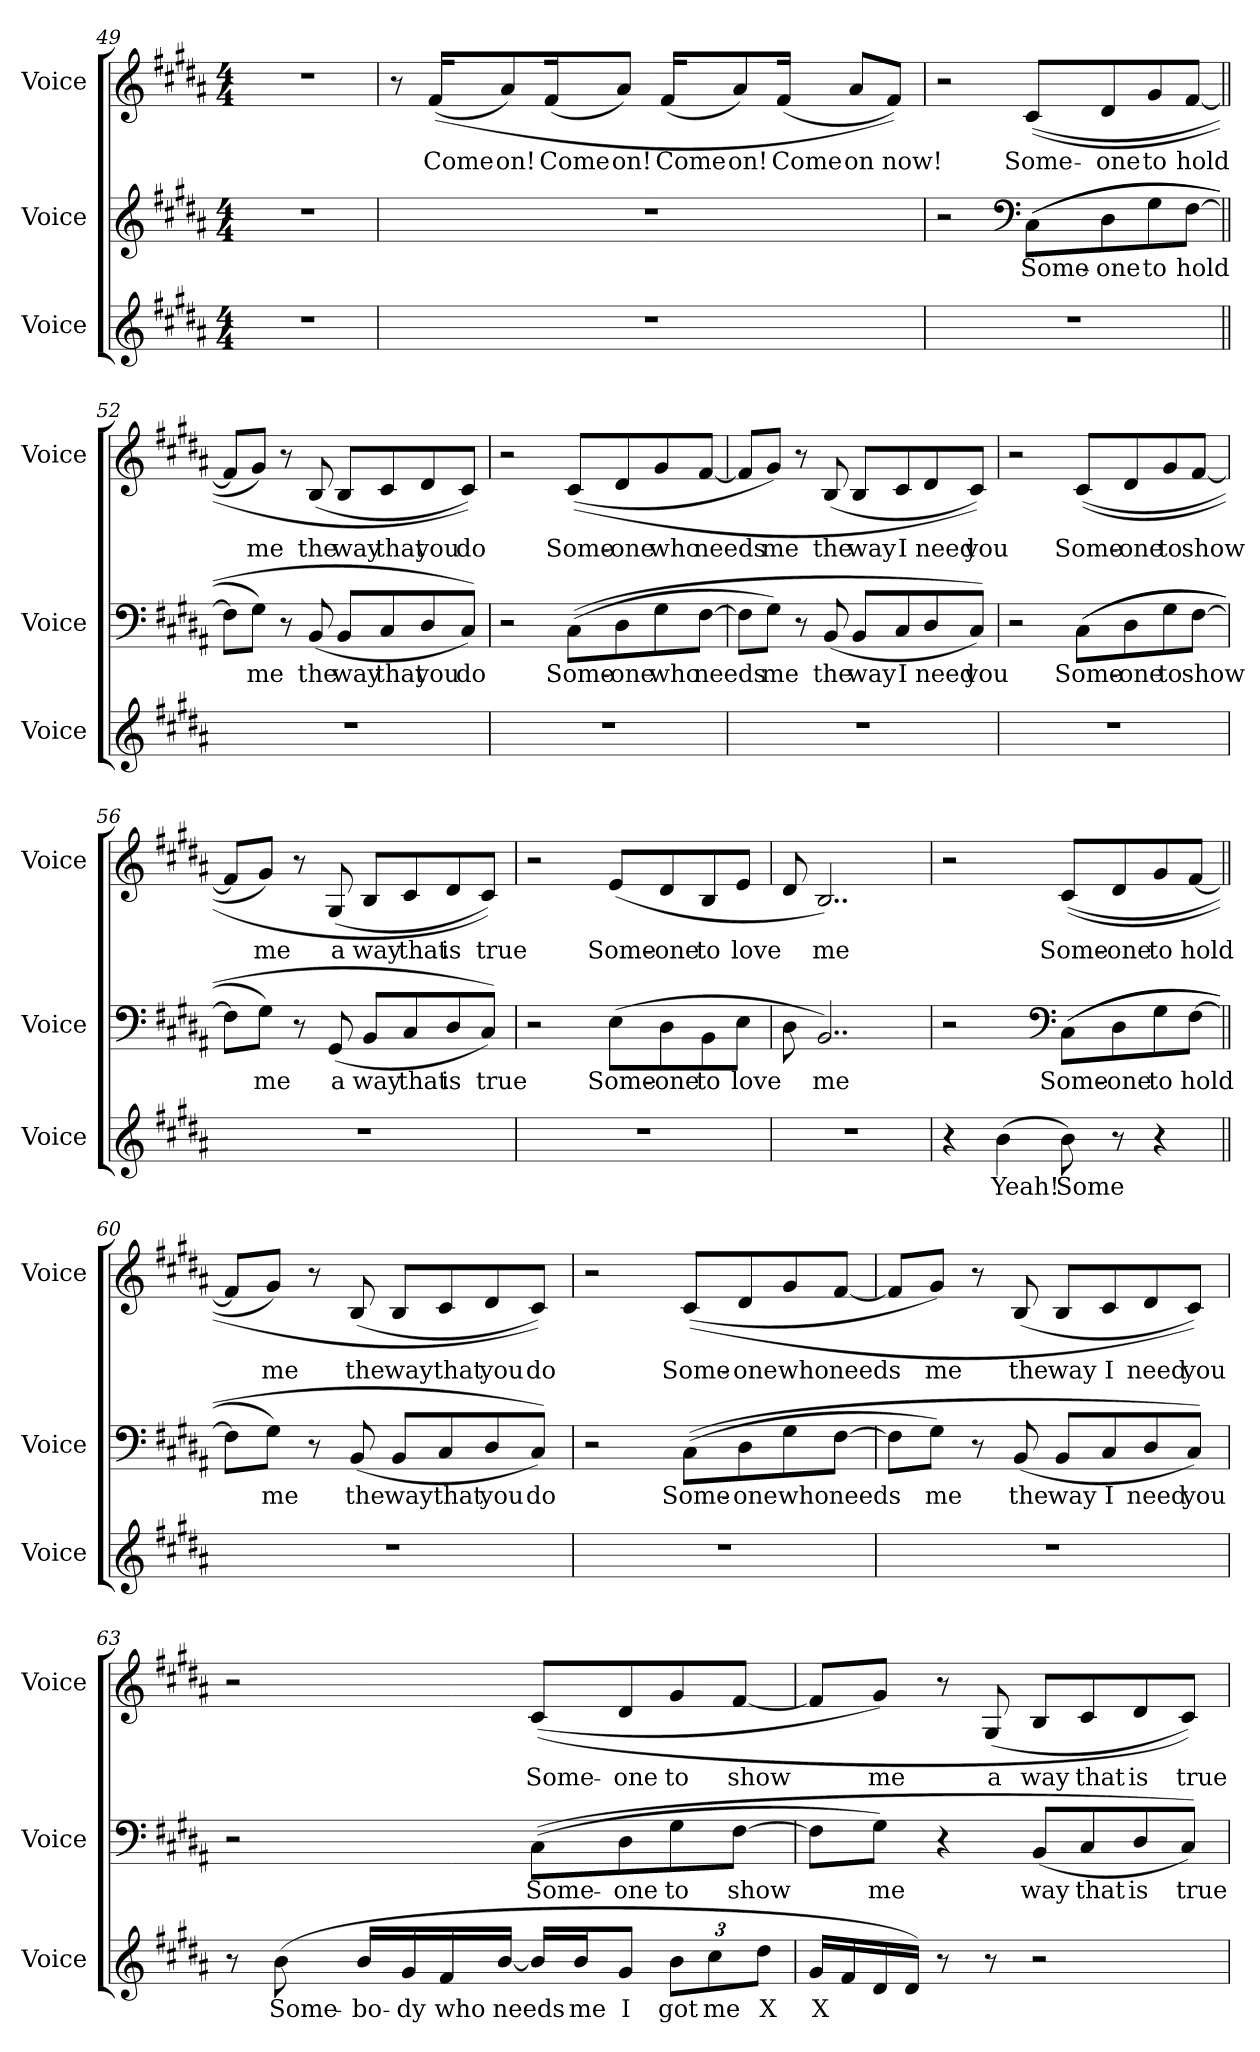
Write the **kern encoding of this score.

**kern	**text	**kern	**text	**kern	**text
*part3	*part3	*part2	*part2	*part1	*part1
*staff3	*staff3	*staff2	*staff2	*staff1	*staff1
*I"Voice	*	*I"Voice	*	*I"Voice	*
*I'Voice	*	*I'Voice	*	*I'Voice	*
*clefG2	*	*clefG2	*	*clefG2	*
*k[f#c#g#d#a#]	*	*k[f#c#g#d#a#]	*	*k[f#c#g#d#a#]	*
*B:	*	*B:	*	*B:	*
*M4/4	*	*M4/4	*	*M4/4	*
=49	=49	=49	=49	=49	=49
1r	.	1r	.	1r	.
!!LO:PB:g=z
=50	=50	=50	=50	=50	=50
1r	.	1r	.	8r	.
!	!	!	!	!	!LO:LY:b
.	.	.	.	(<(<16f#/KL	Come
!	!	!	!	!	!LO:LY:b
.	.	.	.	8a#/)	on!
!	!	!	!	!	!LO:LY:b
.	.	.	.	(<16f#/K	Come
!	!	!	!	!	!LO:LY:b
.	.	.	.	8a#/J)	on!
!	!	!	!	!	!LO:LY:b
.	.	.	.	(<16f#/KL	Come
!	!	!	!	!	!LO:LY:b
.	.	.	.	8a#/)	on!
!	!	!	!	!	!LO:LY:b
.	.	.	.	(<16f#/Jk	Come
!	!	!	!	!	!LO:LY:b
.	.	.	.	8a#/L	on
!	!	!	!	!	!LO:LY:b
.	.	.	.	8f#/J))	now!
=51	=51	=51	=51	=51	=51
1r	.	2r	.	2r	.
*	*	*clefF4	*	*	*
!	!	!	!LO:LY:b	!	!LO:LY:b
.	.	(>(>8C#\L	Some-	(>(<8c#/L	Some-
!	!	!	!LO:LY:b	!	!LO:LY:b
.	.	8D#\	-one	8d#/	-one
!	!	!	!LO:LY:b	!	!LO:LY:b
.	.	8G#\	to	8g#/	to
!	!	!	!LO:LY:b	!	!LO:LY:b
.	.	[8F#\J	hold	[8f#/J	hold
!!LO:LB:g=z
=52||	=52||	=52||	=52||	=52||	=52||
1r	.	8F#\L]	.	8f#/L]	.
!	!	!	!LO:LY:b	!	!LO:LY:b
.	.	8G#\J)	me	8g#/J)	me
.	.	8r	.	8r	.
!	!	!	!LO:LY:b	!	!LO:LY:b
.	.	(<8BB/	the	(<8B/	the
!	!	!	!LO:LY:b	!	!LO:LY:b
.	.	8BB/L	way	8B/L	way
!	!	!	!LO:LY:b	!	!LO:LY:b
.	.	8C#/	that	8c#/	that
!	!	!	!LO:LY:b	!	!LO:LY:b
.	.	8D#/	you	8d#/	you
!	!	!	!LO:LY:b	!	!LO:LY:b
.	.	8C#/J))	do	8c#/J))	do
=53	=53	=53	=53	=53	=53
1r	.	2r	.	2r	.
!	!	!	!LO:LY:b	!	!LO:LY:b
.	.	(>(>8C#\L	Some-	(<(>8c#/L	Some-
!	!	!	!LO:LY:b	!	!LO:LY:b
.	.	8D#\	-one	8d#/	-one
!	!	!	!LO:LY:b	!	!LO:LY:b
.	.	8G#\	who	8g#/	who
!	!	!	!LO:LY:b	!	!LO:LY:b
.	.	[8F#\J	needs	[8f#/J	needs
!!LO:LB:g=z
=54	=54	=54	=54	=54	=54
1r	.	8F#\L]	.	8f#/L]	.
!	!	!	!LO:LY:b	!	!LO:LY:b
.	.	8G#\J)	me	8g#/J)	me
.	.	8r	.	8r	.
!	!	!	!LO:LY:b	!	!LO:LY:b
.	.	(<8BB/	the	(<8B/	the
!	!	!	!LO:LY:b	!	!LO:LY:b
.	.	8BB/L	way	8B/L	way
!	!	!	!LO:LY:b	!	!LO:LY:b
.	.	8C#/	I	8c#/	I
!	!	!	!LO:LY:b	!	!LO:LY:b
.	.	8D#/	need	8d#/	need
!	!	!	!LO:LY:b	!	!LO:LY:b
.	.	8C#/J))	you	8c#/J))	you
!!LO:PB:g=z
=55	=55	=55	=55	=55	=55
1r	.	2r	.	2r	.
!	!	!	!LO:LY:b	!	!LO:LY:b
.	.	(>(>8C#\L	Some-	(<(>8c#/L	Some-
!	!	!	!LO:LY:b	!	!LO:LY:b
.	.	8D#\	-one	8d#/	-one
!	!	!	!LO:LY:b	!	!LO:LY:b
.	.	8G#\	to	8g#/	to
!	!	!	!LO:LY:b	!	!LO:LY:b
.	.	[8F#\J	show	[8f#/J	show
=56	=56	=56	=56	=56	=56
1r	.	8F#\L]	.	8f#/L]	.
!	!	!	!LO:LY:b	!	!LO:LY:b
.	.	8G#\J)	me	8g#/J)	me
.	.	8r	.	8r	.
!	!	!	!LO:LY:b	!	!LO:LY:b
.	.	(<8GG#/	a	(<8G#/	a
!	!	!	!LO:LY:b	!	!LO:LY:b
.	.	8BB/L	way	8B/L	way
!	!	!	!LO:LY:b	!	!LO:LY:b
.	.	8C#/	that	8c#/	that
!	!	!	!LO:LY:b	!	!LO:LY:b
.	.	8D#/	is	8d#/	is
!	!	!	!LO:LY:b	!	!LO:LY:b
.	.	8C#/J))	true	8c#/J))	true
=57	=57	=57	=57	=57	=57
1r	.	2r	.	2r	.
!	!	!	!LO:LY:b	!	!LO:LY:b
.	.	(>8E\L	Some-	(<8e/L	Some-
!	!	!	!LO:LY:b	!	!LO:LY:b
.	.	8D#\	-one	8d#/	-one
!	!	!	!LO:LY:b	!	!LO:LY:b
.	.	8BB\	to	8B/	to
!	!	!	!LO:LY:b	!	!LO:LY:b
.	.	8E\J	love	8e/J	love
=58	=58	=58	=58	=58	=58
1r	.	8D#\	.	8d#/	.
!	!	!	!LO:LY:b	!	!LO:LY:b
.	.	2..BB/)	me	2..B/)	me
!!LO:PB:g=z
=59	=59	=59	=59	=59	=59
4r	.	2r	.	2r	.
!	!LO:LY:b	!	!	!	!
(>4b\	Yeah!	.	.	.	.
*	*	*clefF4	*	*	*
!	!LO:LY:b	!	!LO:LY:b	!	!LO:LY:b
8b\)	Some	(>(>8C#\L	Some-	(>(<8c#/L	Some-
!	!	!	!LO:LY:b	!	!LO:LY:b
8r	.	8D#\	-one	8d#/	-one
!	!	!	!LO:LY:b	!	!LO:LY:b
4r	.	8G#\	to	8g#/	to
!	!	!	!LO:LY:b	!	!LO:LY:b
.	.	[8F#\J	hold	[8f#/J	hold
=60||	=60||	=60||	=60||	=60||	=60||
1r	.	8F#\L]	.	8f#/L]	.
!	!	!	!LO:LY:b	!	!LO:LY:b
.	.	8G#\J)	me	8g#/J)	me
.	.	8r	.	8r	.
!	!	!	!LO:LY:b	!	!LO:LY:b
.	.	(<8BB/	the	(<8B/	the
!	!	!	!LO:LY:b	!	!LO:LY:b
.	.	8BB/L	way	8B/L	way
!	!	!	!LO:LY:b	!	!LO:LY:b
.	.	8C#/	that	8c#/	that
!	!	!	!LO:LY:b	!	!LO:LY:b
.	.	8D#/	you	8d#/	you
!	!	!	!LO:LY:b	!	!LO:LY:b
.	.	8C#/J))	do	8c#/J))	do
!!LO:LB:g=z
=61	=61	=61	=61	=61	=61
1r	.	2r	.	2r	.
!	!	!	!LO:LY:b	!	!LO:LY:b
.	.	(>(>8C#\L	Some-	(<(>8c#/L	Some-
!	!	!	!LO:LY:b	!	!LO:LY:b
.	.	8D#\	-one	8d#/	-one
!	!	!	!LO:LY:b	!	!LO:LY:b
.	.	8G#\	who	8g#/	who
!	!	!	!LO:LY:b	!	!LO:LY:b
.	.	[8F#\J	needs	[8f#/J	needs
!!LO:LB:g=z
=62	=62	=62	=62	=62	=62
1r	.	8F#\L]	.	8f#/L]	.
!	!	!	!LO:LY:b	!	!LO:LY:b
.	.	8G#\J)	me	8g#/J)	me
.	.	8r	.	8r	.
!	!	!	!LO:LY:b	!	!LO:LY:b
.	.	(<8BB/	the	(<8B/	the
!	!	!	!LO:LY:b	!	!LO:LY:b
.	.	8BB/L	way	8B/L	way
!	!	!	!LO:LY:b	!	!LO:LY:b
.	.	8C#/	I	8c#/	I
!	!	!	!LO:LY:b	!	!LO:LY:b
.	.	8D#/	need	8d#/	need
!	!	!	!LO:LY:b	!	!LO:LY:b
.	.	8C#/J))	you	8c#/J))	you
=63	=63	=63	=63	=63	=63
8r	.	2r	.	2r	.
!	!LO:LY:b	!	!	!	!
(>8b\	Some-	.	.	.	.
!	!LO:LY:b	!	!	!	!
16b/LL	-bo-	.	.	.	.
!	!LO:LY:b	!	!	!	!
16g#/	-dy	.	.	.	.
!	!LO:LY:b	!	!	!	!
16f#/	who	.	.	.	.
!	!LO:LY:b	!	!	!	!
[16b/JJ	needs	.	.	.	.
!	!	!	!LO:LY:b	!	!LO:LY:b
16b/LL]	.	(>(>8C#\L	Some-	(<(>8c#/L	Some-
!	!LO:LY:b	!	!	!	!
16b/J	me	.	.	.	.
!	!LO:LY:b	!	!LO:LY:b	!	!LO:LY:b
8g#/J	I	8D#\	-one	8d#/	-one
!	!LO:LY:b	!	!LO:LY:b	!	!LO:LY:b
12b\L	got	8G#\	to	8g#/	to
!	!LO:LY:b	!	!	!	!
12cc#\	me	.	.	.	.
!	!	!	!LO:LY:b	!	!LO:LY:b
.	.	[8F#\J	show	[8f#/J	show
!	!LO:LY:b	!	!	!	!
12dd#\J	X	.	.	.	.
!!LO:PB:g=z
=64	=64	=64	=64	=64	=64
!	!LO:LY:b	!	!	!	!
16g#/LL	X	8F#\L]	.	8f#/L]	.
16f#/	.	.	.	.	.
!	!	!	!LO:LY:b	!	!LO:LY:b
16d#/	.	8G#\J)	me	8g#/J)	me
16d#/JJ)	.	.	.	.	.
8r	.	4r	.	8r	.
!	!	!	!	!	!LO:LY:b
8r	.	.	.	(<8G#/	a
!	!	!	!LO:LY:b	!	!LO:LY:b
2r	.	(<8BB/L	way	8B/L	way
!	!	!	!LO:LY:b	!	!LO:LY:b
.	.	8C#/	that	8c#/	that
!	!	!	!LO:LY:b	!	!LO:LY:b
.	.	8D#/	is	8d#/	is
!	!	!	!LO:LY:b	!	!LO:LY:b
.	.	8C#/J))	true	8c#/J))	true
=	=	=	=	=	=
*-	*-	*-	*-	*-	*-
